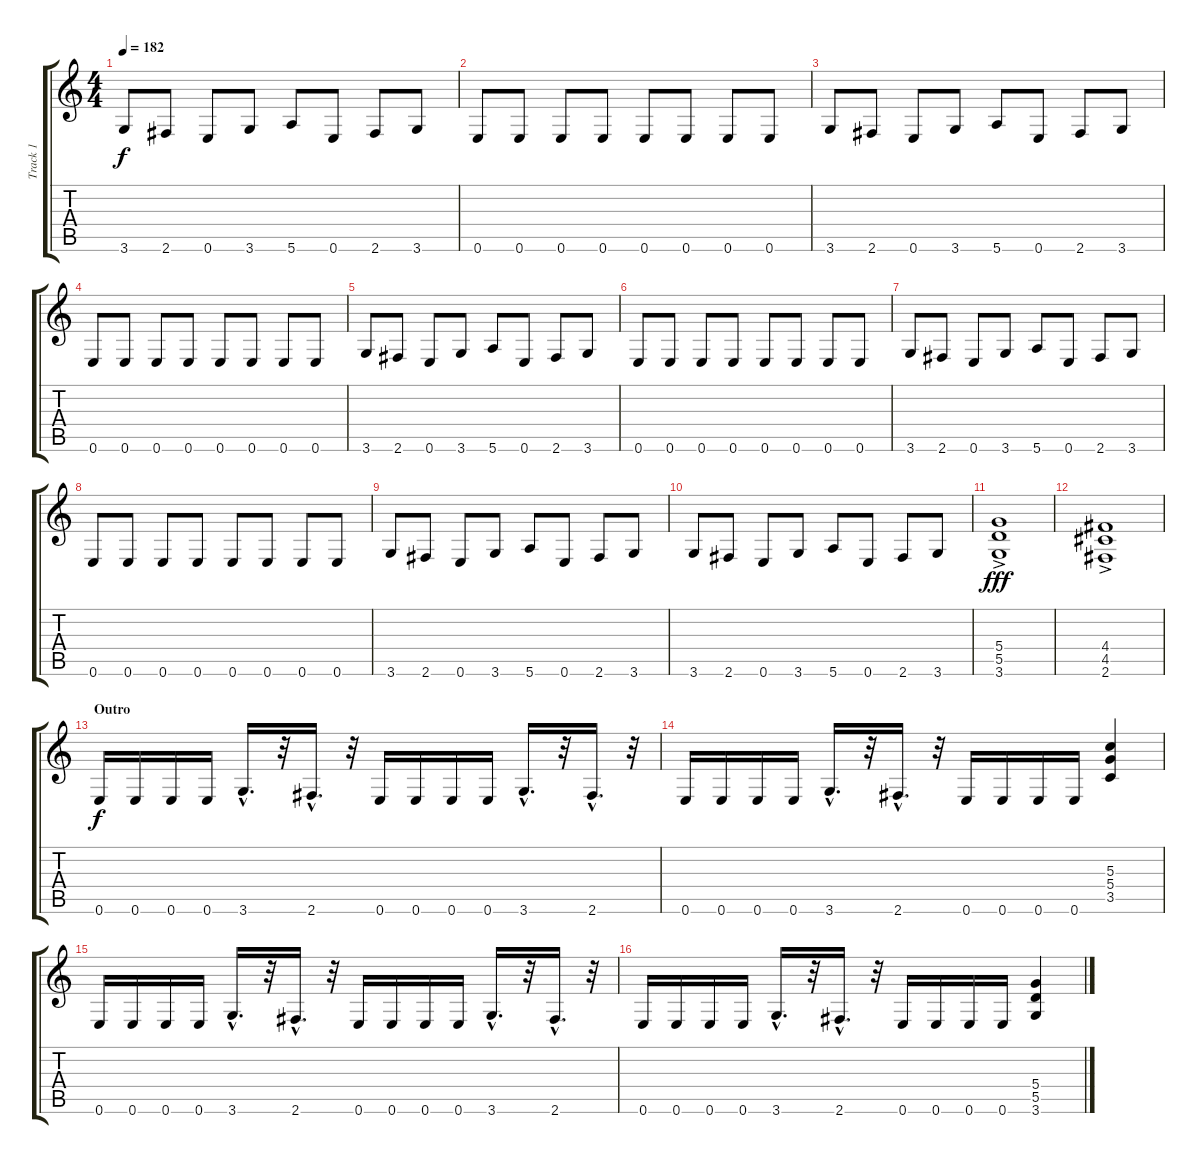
\track ("Track 1" "Track 1") {instrument distortionguitar}
\staff {score tabs}
\tuning (E4 B3 G3 D3 A2 E2) {hide}
\ts (4 4)
\tempo 182
\clef g2
\ks c
3.6.8{dy f} 2.6.8 0.6.8 3.6.8 5.6.8 0.6.8 2.6.8 3.6.8 |
0.6.8 0.6.8 0.6.8 0.6.8 0.6.8 0.6.8 0.6.8 0.6.8 |
3.6.8 2.6.8 0.6.8 3.6.8 5.6.8 0.6.8 2.6.8 3.6.8 |
0.6.8 0.6.8 0.6.8 0.6.8 0.6.8 0.6.8 0.6.8 0.6.8 |
3.6.8 2.6.8 0.6.8 3.6.8 5.6.8 0.6.8 2.6.8 3.6.8 |
0.6.8 0.6.8 0.6.8 0.6.8 0.6.8 0.6.8 0.6.8 0.6.8 |
3.6.8 2.6.8 0.6.8 3.6.8 5.6.8 0.6.8 2.6.8 3.6.8 |
0.6.8 0.6.8 0.6.8 0.6.8 0.6.8 0.6.8 0.6.8 0.6.8 |
3.6.8 2.6.8 0.6.8 3.6.8 5.6.8 0.6.8 2.6.8 3.6.8 |
3.6.8 2.6.8 0.6.8 3.6.8 5.6.8 0.6.8 2.6.8 3.6.8 |
(5.4{ac} 5.5{ac} 3.6{ac}).1{dy fff} |
(4.4{ac} 4.5{ac} 2.6{ac}).1 |
\section ("" "Outro")
0.6.16{dy f} 0.6.16 0.6.16 0.6.16 3.6{hac}.16{d} r.32 2.6{hac}.16{d} r.32 0.6.16 0.6.16 0.6.16 0.6.16 3.6{hac}.16{d} r.32 2.6{hac}.16{d} r.32 |
0.6.16 0.6.16 0.6.16 0.6.16 3.6{hac}.16{d} r.32 2.6{hac}.16{d} r.32 0.6.16 0.6.16 0.6.16 0.6.16 (5.3 5.4 3.5).4 |
0.6.16 0.6.16 0.6.16 0.6.16 3.6{hac}.16{d} r.32 2.6{hac}.16{d} r.32 0.6.16 0.6.16 0.6.16 0.6.16 3.6{hac}.16{d} r.32 2.6{hac}.16{d} r.32 |
0.6.16 0.6.16 0.6.16 0.6.16 3.6{hac}.16{d} r.32 2.6{hac}.16{d} r.32 0.6.16 0.6.16 0.6.16 0.6.16 (5.4 5.5 3.6).4
